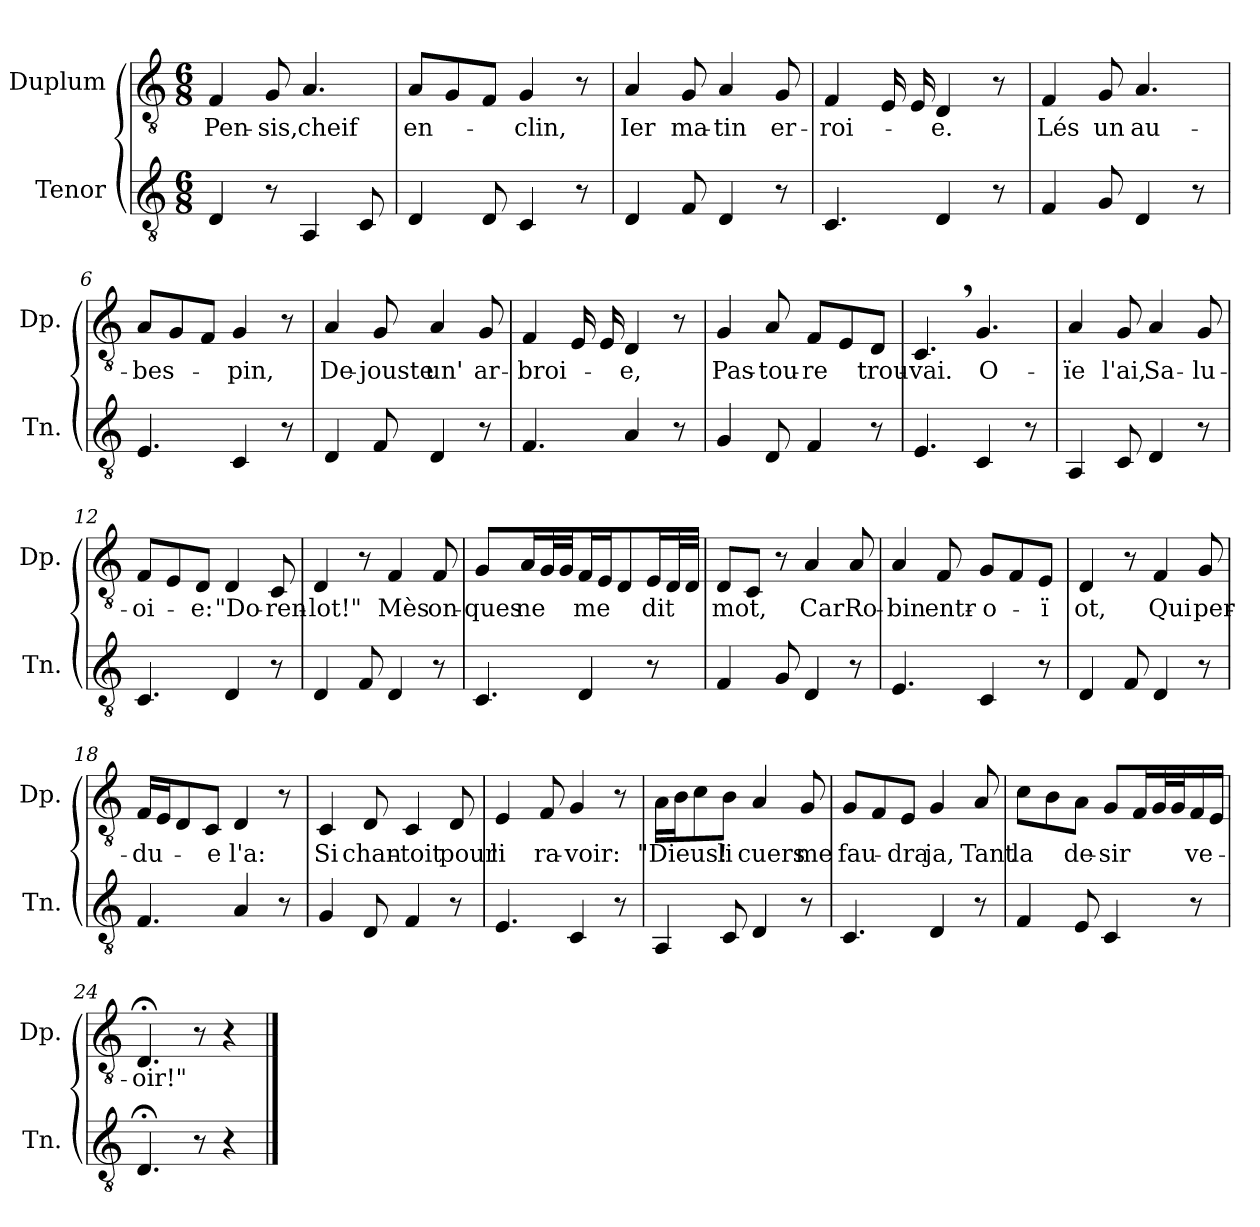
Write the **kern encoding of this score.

**kern	**kern	**text
*part2	*part1	*part1
*staff2	*staff1	*staff1
*I"Tenor	*I"Duplum	*
*I'Tn.	*I'Dp.	*
*clefGv2	*clefGv2	*
*k[]	*k[]	*
*M6/8	*M6/8	*
=1	=1	=1
!	!	!LO:LY:b
4D/	4F/	Pen-
!	!	!LO:LY:b
8r	8G/	-sis,
!	!	!LO:LY:b
4AA/	4.A/	cheif
8C/	.	.
=2	=2	=2
!	!	!LO:LY:b
4D/	8A/L	en-
.	8G/	.
8D/	8F/J	.
!	!	!LO:LY:b
4C/	4G/	-clin,
8r	8r	.
=3	=3	=3
!	!	!LO:LY:b
4D/	4A/	Ier
!	!	!LO:LY:b
8F/	8G/	ma-
!	!	!LO:LY:b
4D/	4A/	-tin
!	!	!LO:LY:b
8r	8G/	er-
=4	=4	=4
!	!	!LO:LY:b
4.C/	4F/	-roi-
*	*tremolo	*
.	16E/	.
.	16E/	.
*	*Xtremolo	*
!	!	!LO:LY:b
4D/	4D/	-e.
8r	8r	.
=5	=5	=5
!	!	!LO:LY:b
4F/	4F/	Lés
!	!	!LO:LY:b
8G/	8G/	un
!	!	!LO:LY:b
4D/	4.A/	au-
8r	.	.
=6	=6	=6
!	!	!LO:LY:b
4.E/	8A/L	-bes-
.	8G/	.
.	8F/J	.
!	!	!LO:LY:b
4C/	4G/	-pin,
8r	8r	.
!!LO:LB:g=z
=7	=7	=7
!	!	!LO:LY:b
4D/	4A/	De-
!	!	!LO:LY:b
8F/	8G/	-jouste
!	!	!LO:LY:b
4D/	4A/	un'
!	!	!LO:LY:b
8r	8G/	ar-
=8	=8	=8
!	!	!LO:LY:b
4.F/	4F/	-broi-
*	*tremolo	*
.	16E/	.
.	16E/	.
*	*Xtremolo	*
!	!	!LO:LY:b
4A/	4D/	-e,
8r	8r	.
=9	=9	=9
!	!	!LO:LY:b
4G/	4G/	Pas-
!	!	!LO:LY:b
8D/	8A/	-tou-
!	!	!LO:LY:b
4F/	8F/L	-re
.	8E/	.
!	!	!LO:LY:b
8r	8D/J	trou-
=10	=10	=10
!	!	!LO:LY:b
4.E/	4.C,/	-vai.
!	!	!LO:LY:b
4C/	4.G/	O-
8r	.	.
=11	=11	=11
!	!	!LO:LY:b
4AA/	4A/	-ïe
!	!	!LO:LY:b
8C/	8G/	l'ai,
!	!	!LO:LY:b
4D/	4A/	Sa-
!	!	!LO:LY:b
8r	8G/	-lu-
=12	=12	=12
!	!	!LO:LY:b
4.C/	8F/L	-oi-
.	8E/	.
!	!	!LO:LY:b
.	8D/J	-e:
!	!	!LO:LY:b
4D/	4D/	"Do-
!	!	!LO:LY:b
8r	8C/	-ren-
=13	=13	=13
!	!	!LO:LY:b
4D/	4D/	-lot!"
8F/	8r	.
!	!	!LO:LY:b
4D/	4F/	Mès
!	!	!LO:LY:b
8r	8F/	on-
!!LO:LB:g=z
=14	=14	=14
!	!	!LO:LY:b
4.C/	4G/	-ques
!	!	!LO:LY:b
.	16A/LL	ne
*	*tremolo	*
.	32G/	.
.	32G/JJJ	.
*	*Xtremolo	*
!	!	!LO:LY:b
4D/	16F/LL	me
.	16E/J	.
.	8D/	.
!	!	!LO:LY:b
8r	16E/L	dit
*	*tremolo	*
.	32D/	.
.	32D/JJJ	.
*	*Xtremolo	*
=15	=15	=15
!	!	!LO:LY:b
4F/	8D/L	mot,
.	8C/J	.
8G/	8r	.
!	!	!LO:LY:b
4D/	4A/	Car
!	!	!LO:LY:b
8r	8A/	Ro-
=16	=16	=16
!	!	!LO:LY:b
4.E/	4A/	-bin
!	!	!LO:LY:b
.	8F/	entr-
!	!	!LO:LY:b
4C/	8G/L	-o-
.	8F/	.
!	!	!LO:LY:b
8r	8E/J	-ï
=17	=17	=17
!	!	!LO:LY:b
4D/	4D/	ot,
8F/	8r	.
!	!	!LO:LY:b
4D/	4F/	Qui
!	!	!LO:LY:b
8r	8G/	per-
=18	=18	=18
!	!	!LO:LY:b
4.F/	16F/LL	-du-
.	16E/J	.
.	8D/	.
!	!	!LO:LY:b
.	8C/J	-e
!	!	!LO:LY:b
4A/	4D/	l'a:
8r	8r	.
=19	=19	=19
!	!	!LO:LY:b
4G/	4C/	Si
!	!	!LO:LY:b
8D/	8D/	chan-
!	!	!LO:LY:b
4F/	4C/	-toit
!	!	!LO:LY:b
8r	8D/	pour
!!LO:LB:g=z
=20	=20	=20
!	!	!LO:LY:b
4.E/	4E/	li
!	!	!LO:LY:b
.	8F/	ra-
!	!	!LO:LY:b
4C/	4G/	-voir:
8r	8r	.
=21	=21	=21
!	!	!LO:LY:b
4AA/	16A\LL	"Dieus!
.	16B\J	.
.	8c\	.
!	!	!LO:LY:b
8C/	8B\J	li
!	!	!LO:LY:b
4D/	4A/	cuers
!	!	!LO:LY:b
8r	8G/	me
=22	=22	=22
!	!	!LO:LY:b
4.C/	8G/L	fau-
.	8F/	.
!	!	!LO:LY:b
.	8E/J	-dra
!	!	!LO:LY:b
4D/	4G/	ja,
!	!	!LO:LY:b
8r	8A/	Tant
=23	=23	=23
!	!	!LO:LY:b
4F/	8c\L	la
.	8B\	.
!	!	!LO:LY:b
8E/	8A\J	de-
!	!	!LO:LY:b
4C/	8G/L	-sir
.	16F/L	.
*	*tremolo	*
.	32G/	.
.	32G/	.
*	*Xtremolo	*
!	!	!LO:LY:b
8r	16F/	ve-
.	16E/JJ	.
=24	=24	=24
!	!	!LO:LY:b
4.D;</	4.D;</	-oir!"
8r	8r	.
4r	4r	.
==	==	==
*-	*-	*-
